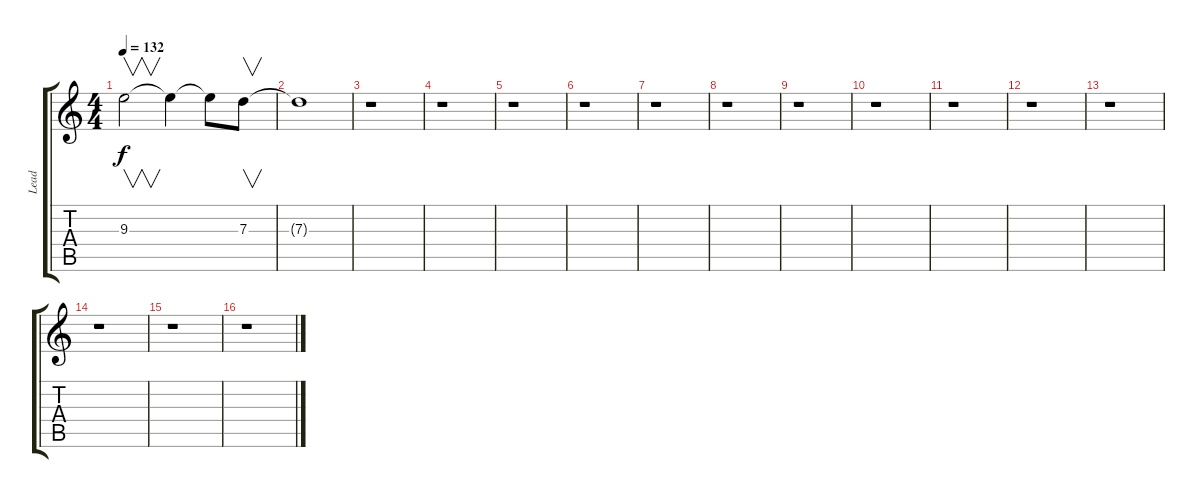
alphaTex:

\track ("Lead" "Lead") {instrument distortionguitar}
\staff {score tabs}
\tuning (E4 B3 G3 D3 A2 E2) {hide}
\ts (4 4)
\tempo 132
\clef g2
\ks c
9.3.2{v dy f} 9.3{t}.4 9.3{t}.8 7.3.8{v} |
7.3{t}.1 |
r.1 |
r.1 |
r.1 |
r.1 |
r.1 |
r.1 |
r.1 |
r.1 |
r.1 |
r.1 |
r.1 |
r.1 |
r.1 |
r.1
